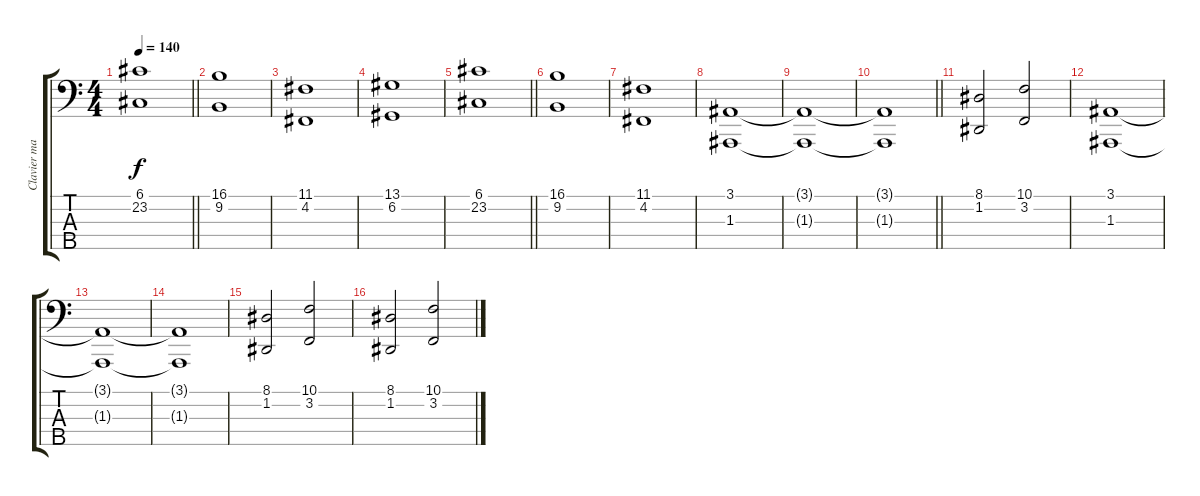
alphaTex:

\track ("Clavier main gauche 1" "Clavier ma") {instrument stringensemble2}
\staff {score tabs}
\tuning (G2 D2 A1 E1 B0) {hide}
\ts (4 4)
\tempo 140
\clef f4
\barLineRight lightlight
\ks c
(6.1 23.2).1{dy f} |
(16.1 9.2).1 |
(11.1 4.2).1 |
(13.1 6.2).1{volume 13} |
\barLineRight lightlight
(6.1 23.2).1 |
(16.1 9.2).1 |
(11.1 4.2).1 |
(3.1 1.3).1 |
(3.1{t} 1.3{t}).1 |
\barLineRight lightlight
(3.1{t} 1.3{t}).1 |
(8.1 1.2).2 (10.1 3.2).2 |
(3.1 1.3).1 |
(3.1{t} 1.3{t}).1 |
(3.1{t} 1.3{t}).1 |
(8.1 1.2).2 (10.1 3.2).2 |
(8.1 1.2).2 (10.1 3.2).2
